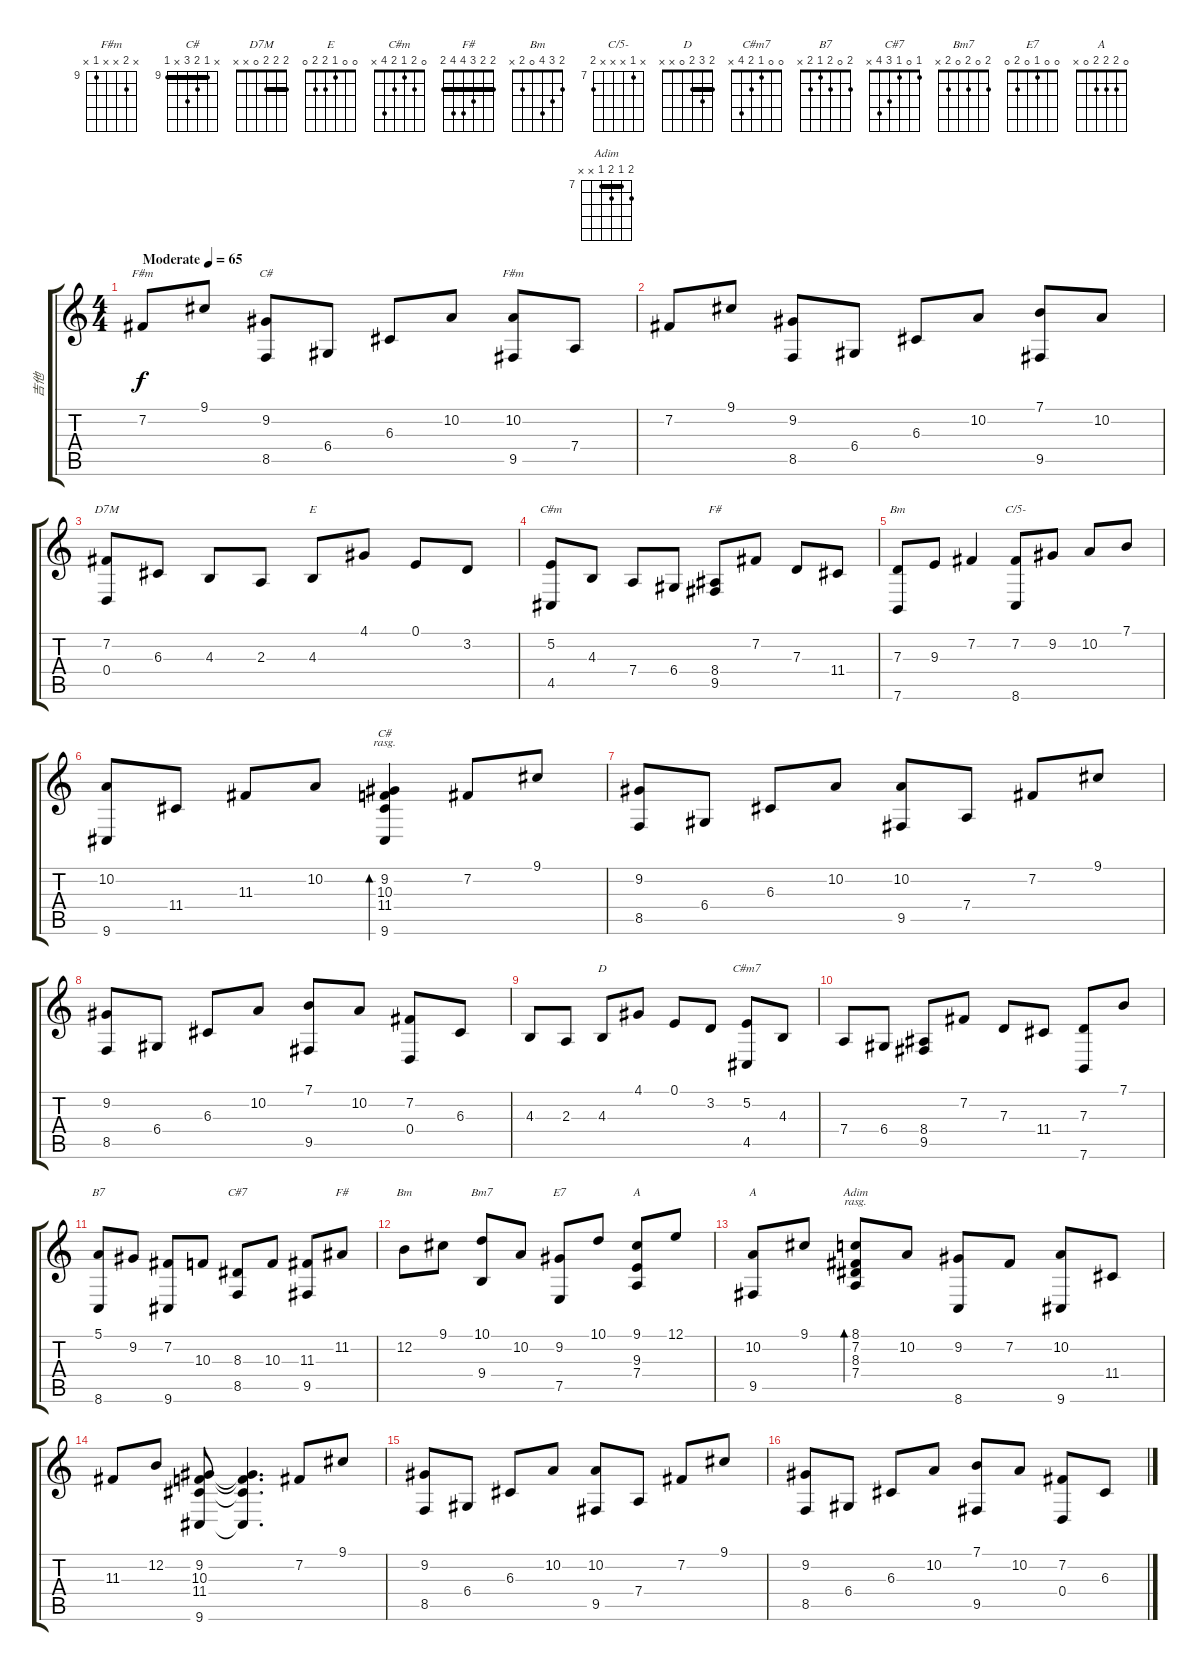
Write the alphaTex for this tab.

\track ("吉他" "吉他") {instrument acousticgrandpiano}
\staff {score tabs}
\tuning (E4 B3 G3 D3 A2 E2) {hide}
\chord ("F#m" 2 2 2 4 0 2) {barre 2}
\chord ("C#" 1 2 1 3 4 x) {barre 1}
\chord ("F#m" x 10 x x 9 x) {firstfret 9}
\chord ("D7M" 2 2 2 0 x x) {barre 2}
\chord ("E" 0 0 1 2 2 0)
\chord ("C#m" 0 2 1 2 4 x)
\chord ("F#" x x x 8 9 x) {firstfret 8}
\chord ("Bm" x x 7 x x 7) {firstfret 7 barre 7}
\chord ("C/5-" x 7 x x x 8) {firstfret 7}
\chord ("C#" x 9 10 11 x 9) {firstfret 9 barre 9}
\chord ("D" 2 3 2 0 x x) {barre 2}
\chord ("C#m7" 0 0 1 2 4 x)
\chord ("B7" 2 0 2 1 2 x)
\chord ("C#7" 1 0 1 3 4 x)
\chord ("F#" 2 2 3 4 4 2) {barre 2}
\chord ("Bm" 2 3 4 0 2 x)
\chord ("Bm7" 2 0 2 0 2 x)
\chord ("E7" 0 0 1 0 2 0)
\chord ("A" 9 x 9 7 x x) {firstfret 7 barre 9}
\chord ("A" 0 2 2 2 0 x)
\chord ("Adim" 8 7 8 7 x x) {firstfret 7 barre 7}
\ts (4 4)
\tempo (65 "Moderate")
\clef g2
\ks c
7.2.8{ch "F#m" dy f instrument acousticgrandpiano} 9.1.8 (9.2 8.5).8{ch "C#"} 6.4.8 6.3.8 10.2.8 (10.2 9.5).8{ch "F#m"} 7.4.8 |
7.2.8 9.1.8 (9.2 8.5).8 6.4.8 6.3.8 10.2.8 (7.1 9.5).8 10.2.8 |
(7.2 0.4).8{ch "D7M"} 6.3.8 4.3.8 2.3.8 4.3.8{ch "E"} 4.1.8 0.1.8 3.2.8 |
(5.2 4.5).8{ch "C#m"} 4.3.8 7.4.8 6.4.8 (8.4 9.5).8{ch "F#"} 7.2.8 7.3.8 11.4.8 |
(7.3 7.6).8{ch "Bm"} 9.3.8 7.2.4 (7.2 8.6).8{ch "C/5-"} 9.2.8 10.2.8 7.1.8 |
(10.2 9.6).8 11.4.8 11.3.8 10.2.8 (9.2 10.3 11.4 9.6).4{bd 120 ch "C#" rasg ii} 7.2.8 9.1.8 |
(9.2 8.5).8 6.4.8 6.3.8 10.2.8 (10.2 9.5).8 7.4.8 7.2.8 9.1.8 |
(9.2 8.5).8 6.4.8 6.3.8 10.2.8 (7.1 9.5).8 10.2.8 (7.2 0.4).8 6.3.8 |
4.3.8 2.3.8 4.3.8{ch "D"} 4.1.8 0.1.8 3.2.8 (5.2 4.5).8{ch "C#m7"} 4.3.8 |
7.4.8 6.4.8 (8.4 9.5).8 7.2.8 7.3.8 11.4.8 (7.3 7.6).8 7.1.8 |
(5.1 8.6).8{ch "B7"} 9.2.8 (7.2 9.6).8 10.3.8 (8.3 8.5).8{ch "C#7"} 10.3.8 (11.3 9.5).8 11.2.8{ch "F#"} |
12.2.8{ch "Bm"} 9.1.8 (10.1 9.4).8{ch "Bm7"} 10.2.8 (9.2 7.5).8{ch "E7"} 10.1.8 (9.1 9.3 7.4).8{ch "A"} 12.1.8 |
(10.2 9.5).8{ch "A"} 9.1.8 (8.1 7.2 8.3 7.4).8{bd 120 ch "Adim" rasg ii} 10.2.8 (9.2 8.6).8 7.2.8 (10.2 9.6).8 11.4.8 |
11.3.8 12.2.8 (9.2 10.3 11.4 9.6).8 (9.2{t} 10.3{t} 11.4{t} 9.6{t}).4{d} 7.2.8 9.1.8 |
(9.2 8.5).8 6.4.8 6.3.8 10.2.8 (10.2 9.5).8 7.4.8 7.2.8 9.1.8 |
(9.2 8.5).8 6.4.8 6.3.8 10.2.8 (7.1 9.5).8 10.2.8 (7.2 0.4).8 6.3.8
